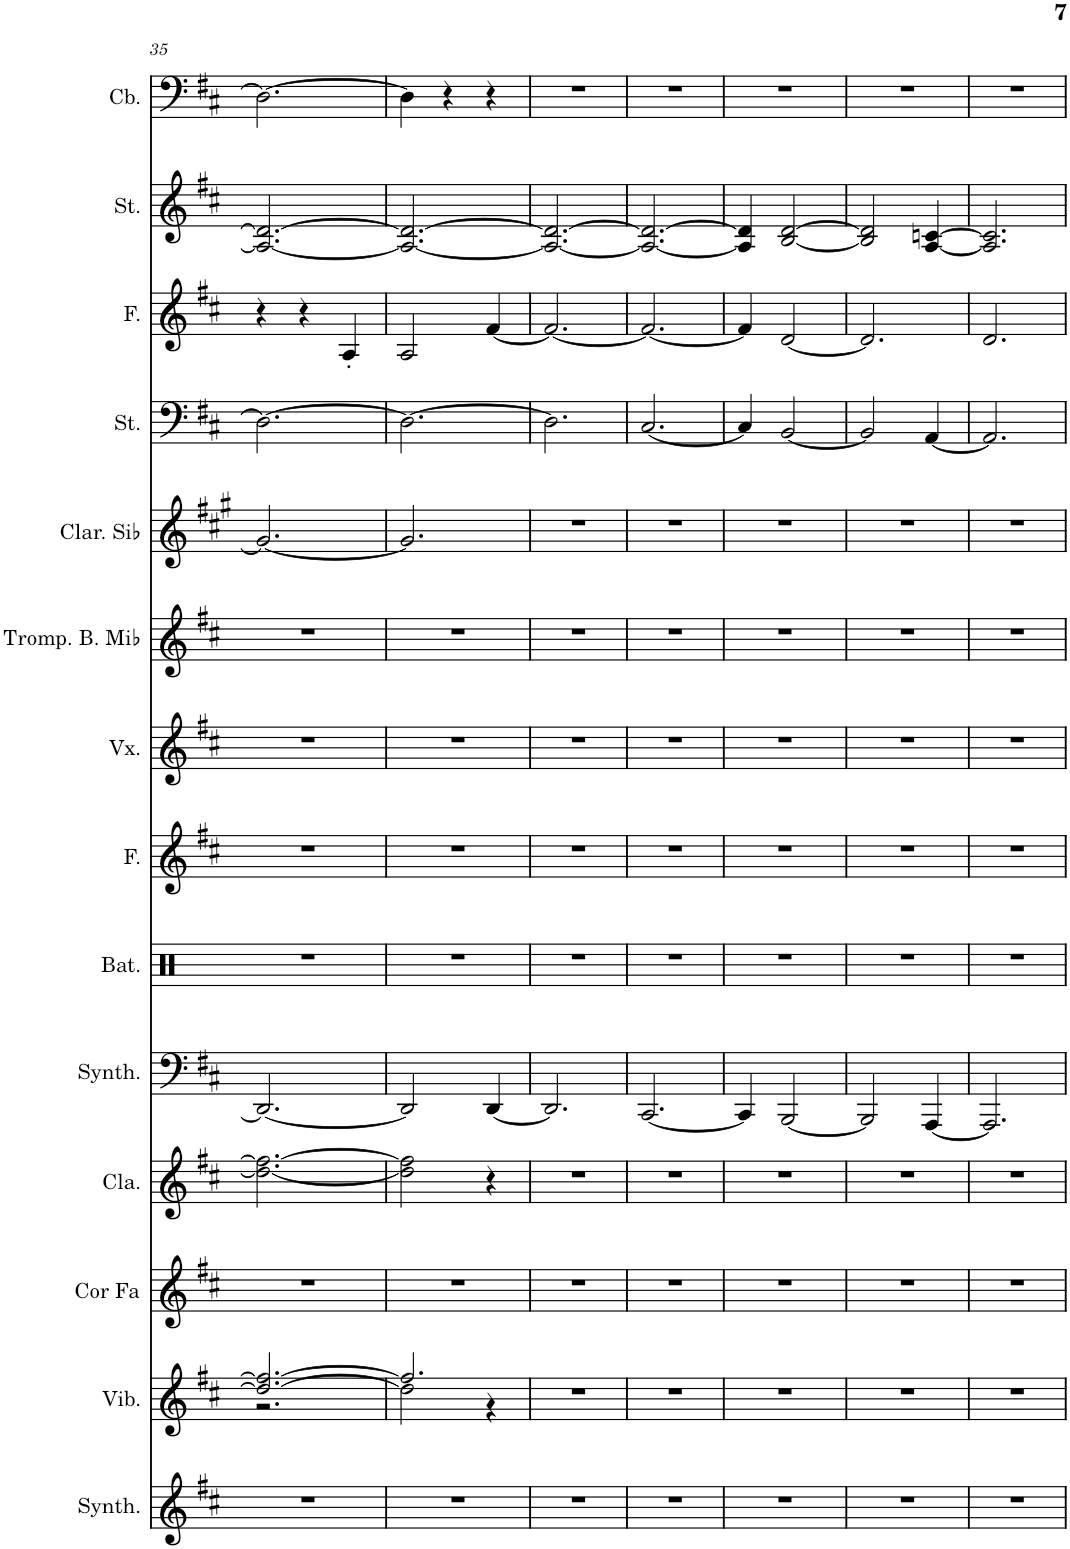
**kern	**kern	**kern	**kern	**kern	**kern	**kern	**kern	**kern	**kern	**kern	**kern	**kern	**kern
*part14	*part13	*part12	*part11	*part10	*part9	*part8	*part7	*part6	*part5	*part4	*part3	*part2	*part1
*staff14	*staff13	*staff12	*staff11	*staff10	*staff9	*staff8	*staff7	*staff6	*staff5	*staff4	*staff3	*staff2	*staff1
*I"Synthétiseur de cuivres, Synbras2	*I"Vibraphone, Vibes	*I"Cor en Fa, Fr.horn	*I"Clavecin, Harpsi	*I"Synthétiseur Pad, Warm pad	*I"Batterie, Orch.dr	*I"Femmes, Choir ah	*I"Voix, Syn vox	*I"Trompette Basse en Mib, Trumpet	*I"Clarinette en Sib	*I"Cordes, Slow str	*I"Femmes, Melody	*I"Cordes, Slow str	*I"Contrebasse, Acous.bs
*I'Synth.	*I'Vib.	*I'Cor Fa	*I'Cla.	*I'Synth.	*I'Bat.	*I'F.	*I'Vx.	*I'Tromp. B. Mib	*I'Clar. Sib	*I'St.	*I'F.	*I'St.	*I'Cb.
!!LO:PB:g=z
*clefG2	*clefG2	*clefG2	*clefG2	*clefF4	*clefX	*clefG2	*clefG2	*clefG2	*clefG2	*clefF4	*clefG2	*clefG2	*clefF4
*	*	*Trd4c7	*	*	*	*	*	*Trd5c9	*Trd1c2	*	*	*	*Trd7c12
*k[f#c#]	*k[f#c#]	*k[f#c#]	*k[f#c#]	*k[f#c#]	*k[]	*k[f#c#]	*k[f#c#]	*k[f#c#]	*k[f#c#g#]	*k[f#c#]	*k[f#c#]	*k[f#c#]	*k[f#c#]
*M3/4	*M3/4	*M3/4	*M3/4	*M3/4	*M3/4	*M3/4	*M3/4	*M3/4	*M3/4	*M3/4	*M3/4	*M3/4	*M3/4
=35	=35	=35	=35	=35	=35	=35	=35	=35	=35	=35	=35	=35	=35
*	*^	*	*	*	*	*	*	*	*	*	*	*	*
2.r	2.dd/_ 2.ff#/_	2.r	2.r	2.dd\_ 2.ff#\_	2.DD/_	2.r	2.r	2.r	2.r	2.g#/_	2.D\_	4r	2.A/_ 2.d/_	2.D\_
.	.	.	.	.	.	.	.	.	.	.	.	4r	.	.
.	.	.	.	.	.	.	.	.	.	.	.	4A'/	.	.
=36	=36	=36	=36	=36	=36	=36	=36	=36	=36	=36	=36	=36	=36	=36
2.r	2.ff#/]	2dd\]	2.r	2dd\] 2ff#\]	2DD/]	2.r	2.r	2.r	2.r	2.g#/]	2.D\_	2A/	2.A/_ 2.d/_	4D\]
.	.	.	.	.	.	.	.	.	.	.	.	.	.	4r
.	.	4r	.	4r	[4DD/	.	.	.	.	.	.	[4f#/	.	4r
*	*v	*v	*	*	*	*	*	*	*	*	*	*	*	*
=37	=37	=37	=37	=37	=37	=37	=37	=37	=37	=37	=37	=37	=37
2.r	2.r	2.r	2.r	2.DD/]	2.r	2.r	2.r	2.r	2.r	2.D\]	2.f#/_	2.A/_ 2.d/_	2.r
=38	=38	=38	=38	=38	=38	=38	=38	=38	=38	=38	=38	=38	=38
2.r	2.r	2.r	2.r	[2.CC#/	2.r	2.r	2.r	2.r	2.r	[2.C#/	2.f#/_	2.A/_ 2.d/_	2.r
=39	=39	=39	=39	=39	=39	=39	=39	=39	=39	=39	=39	=39	=39
2.r	2.r	2.r	2.r	4CC#/]	2.r	2.r	2.r	2.r	2.r	4C#/]	4f#/]	4A/] 4d/]	2.r
.	.	.	.	[2BBB/	.	.	.	.	.	[2BB/	[2d/	[2B/ [2d/	.
=40	=40	=40	=40	=40	=40	=40	=40	=40	=40	=40	=40	=40	=40
2.r	2.r	2.r	2.r	2BBB/]	2.r	2.r	2.r	2.r	2.r	2BB/]	2.d/]	2B/] 2d/]	2.r
.	.	.	.	[4AAA/	.	.	.	.	.	[4AA/	.	[4A/ [4cn/	.
=41	=41	=41	=41	=41	=41	=41	=41	=41	=41	=41	=41	=41	=41
2.r	2.r	2.r	2.r	2.AAA/]	2.r	2.r	2.r	2.r	2.r	2.AA/]	2.d/	2.A/] 2.c/]	2.r
=	=	=	=	=	=	=	=	=	=	=	=	=	=
*-	*-	*-	*-	*-	*-	*-	*-	*-	*-	*-	*-	*-	*-
